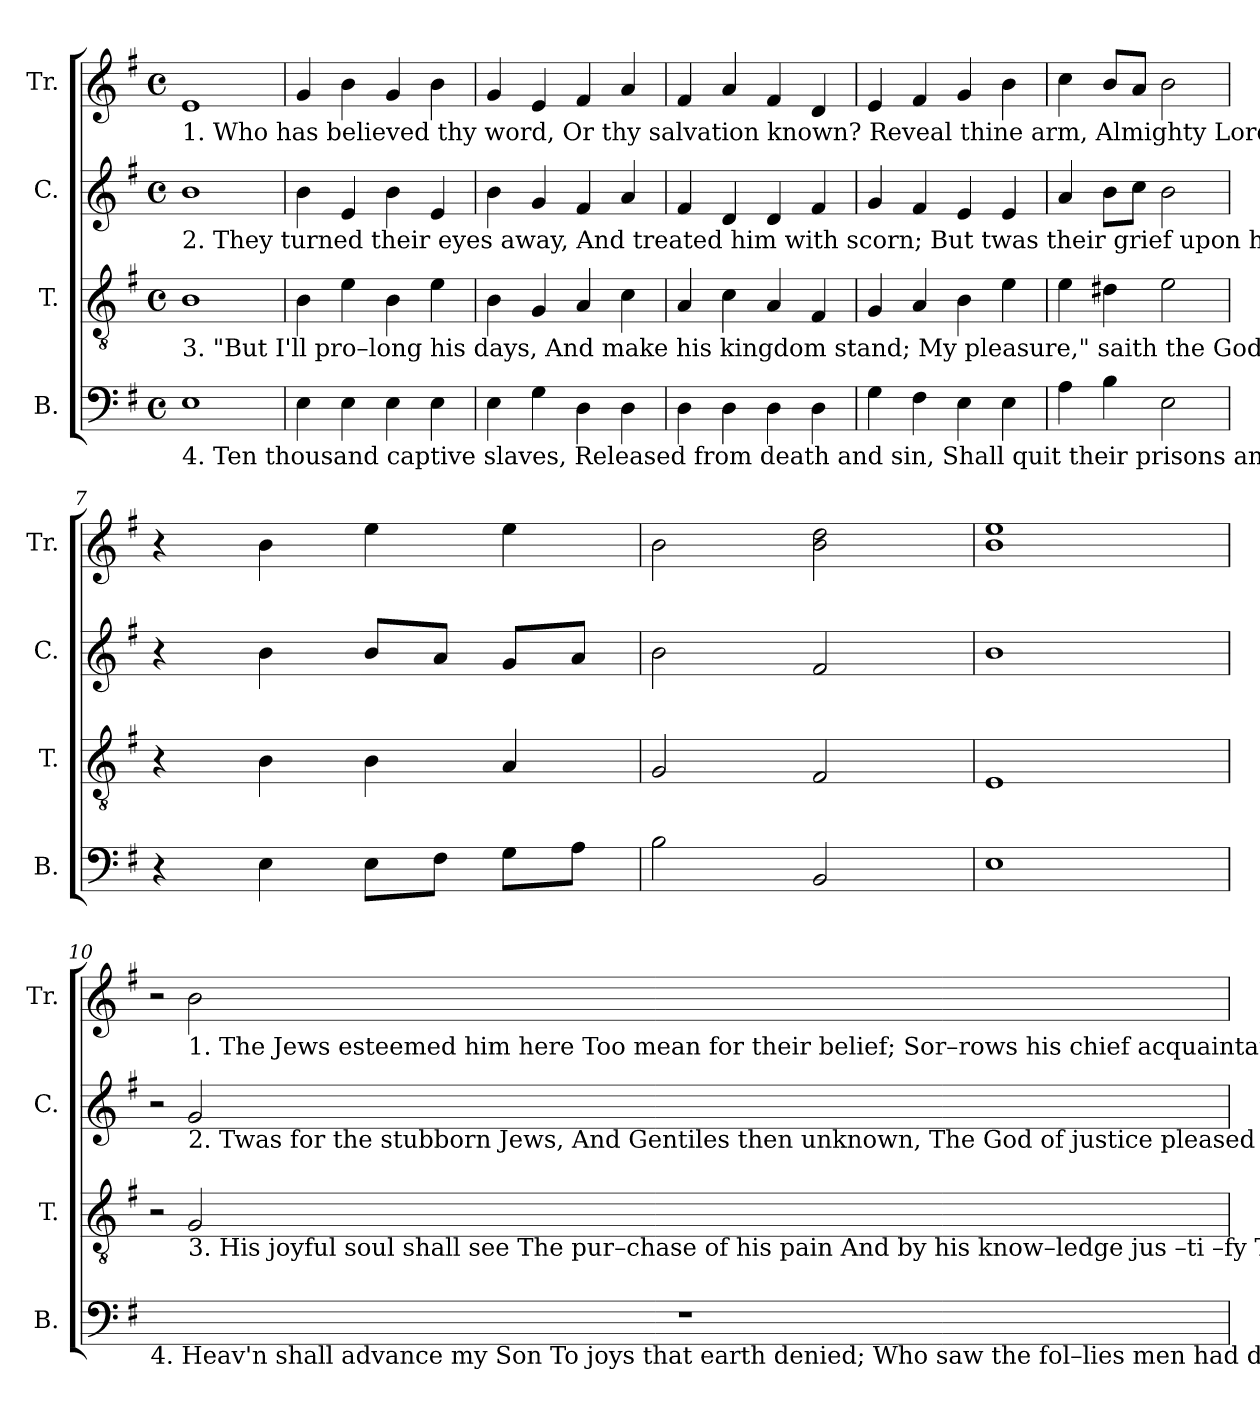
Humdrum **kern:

**kern	**kern	**kern	**kern
*part4	*part3	*part2	*part1
*staff4	*staff3	*staff2	*staff1
*I"B.	*I"T.	*I"C.	*I"Tr.
*I'B.	*I'T.	*I'C.	*I'Tr.
*clefF4	*clefGv2	*clefG2	*clefG2
*k[f#]	*k[f#]	*k[f#]	*k[f#]
*M4/4	*M4/4	*M4/4	*M4/4
*met(c)	*met(c)	*met(c)	*met(c)
*MM160	*MM160	*MM160	*MM160
=1	=1	=1	=1
!	!	!	!LO:TX:b:t=1. Who   has   believed   thy  word, Or thy salvation known?  Reveal thine arm, Almighty  Lord,             And  glo  –  ri      –   fy   thy   Son.
!	!	!LO:TX:b:t=2. They turned their  eyes  away,  And treated him with scorn;  But twas their grief upon him lay,        Their   sor–rows      he   has   borne.`	!
!	!LO:TX:b:t=3. "But I'll  pro–long  his  days,  And make his kingdom stand; My pleasure," saith the God of grace,  "Shall    pros–per      in    his    hand.	!	!
!LO:TX:b:t=4. Ten thousand captive  slaves,  Released from death and sin,  Shall quit their prisons and their graves  And  own    his    power   di – vine.	!	!	!
1E	1B	1b	1e
=2	=2	=2	=2
4E\	4B\	4b\	4g/
4E\	4e\	4e/	4b\
4E\	4B\	4b\	4g/
4E\	4e\	4e/	4b\
=3	=3	=3	=3
4E\	4B\	4b\	4g/
4G\	4G/	4g/	4e/
4D\	4A/	4f#/	4f#/
4D\	4c\	4a/	4a/
=4	=4	=4	=4
4D\	4A/	4f#/	4f#/
4D\	4c\	4d/	4a/
4D\	4A/	4d/	4f#/
4D\	4F#/	4f#/	4d/
=5	=5	=5	=5
4G\	4G/	4g/	4e/
4F#\	4A/	4f#/	4f#/
4E\	4B\	4e/	4g/
4E\	4e\	4e/	4b\
=6	=6	=6	=6
4A\	4e\	4a/	4cc\
4B\	4d#X\	8b\L	8b/L
.	.	8cc\J	8a/J
2E\	2e\	2b\	2b\
=7	=7	=7	=7
4r	4r	4r	4r
4E\	4B\	4b\	4b\
8E\L	4B\	8b/L	4ee\
8F#\J	.	8a/J	.
8G\L	4A/	8g/L	4ee\
8A\J	.	8a/J	.
=8	=8	=8	=8
2B\	2G/	2b\	2b\
2BB/	2F#/	2f#/	2b\ 2dd\
=9	=9	=9	=9
1E	1E	1b	1b 1ee
!!LO:LB:g=z
=10	=10	=10	=10
!LO:TX:b:t=4. Heav'n shall advance my Son   To  joys that earth denied;     Who  saw  the  fol–lies  men  had  done,   And  bore their sins, and died, And	!	!	!
1r	2r	2r	2r
!	!	!	!LO:TX:b:t=1. The Jews esteemed him here   Too  mean  for  their  belief;   Sor–rows his chief acquaintance were,  And  his  com–pa–nion, grief, And
!	!	!LO:TX:b:t=2. Twas for the stubborn Jews,  And  Gentiles then unknown,  The   God  of  justice  pleased  to  bruise   His  best – be–lo–ved   Son,   His	!
!	!LO:TX:b:t=3. His  joyful  soul  shall   see       The  pur–chase  of  his   pain     And    by    his  know–ledge  jus –ti –fy     The  guil–ty  sons  of   men,   The	!	!
.	2G/	2g/	2b\
=	=	=	=
*-	*-	*-	*-
